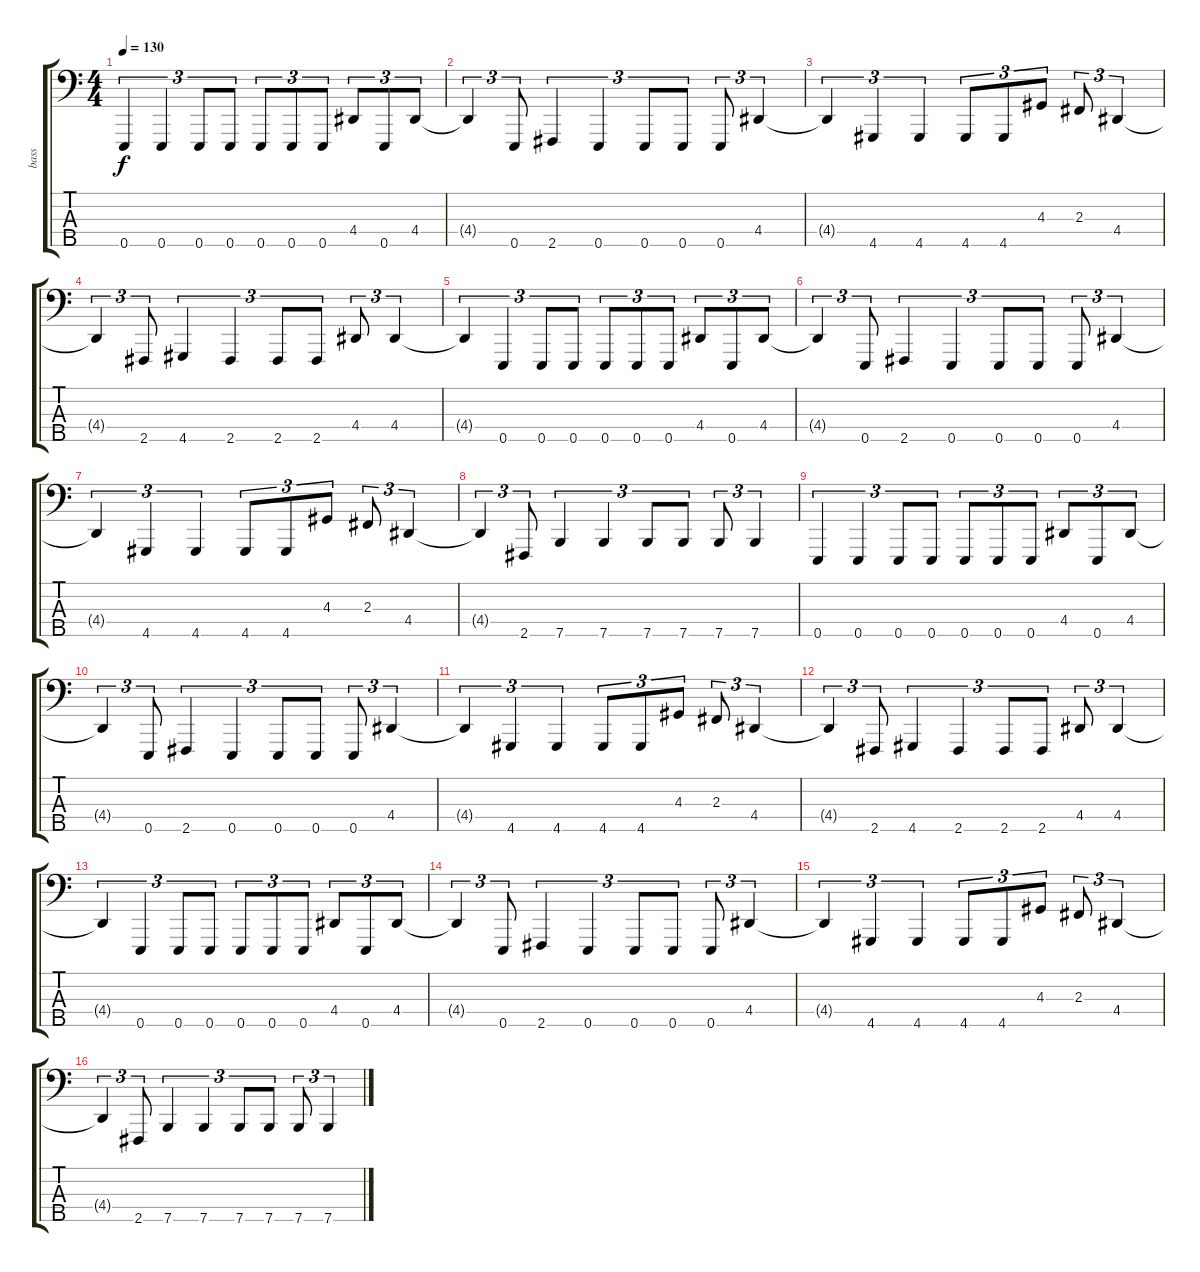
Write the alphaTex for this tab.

\track ("bass" "bass") {instrument electricbasspick}
\staff {score tabs}
\tuning (D2 A1 E1 B0 E0) {hide}
\ts (4 4)
\tempo 130
\clef f4
\ks c
0.5.4{tu (3 2) dy f} 0.5.4{tu (3 2)} 0.5.8{tu (3 2)} 0.5.8{tu (3 2)} 0.5.8{tu (3 2)} 0.5.8{tu (3 2)} 0.5.8{tu (3 2)} 4.4.8{tu (3 2)} 0.5.8{tu (3 2)} 4.4.8{tu (3 2)} |
4.4{t}.4{tu (3 2)} 0.5.8{tu (3 2)} 2.5.4{tu (3 2)} 0.5.4{tu (3 2)} 0.5.8{tu (3 2)} 0.5.8{tu (3 2)} 0.5.8{tu (3 2)} 4.4.4{tu (3 2)} |
4.4{t}.4{tu (3 2)} 4.5.4{tu (3 2)} 4.5.4{tu (3 2)} 4.5.8{tu (3 2)} 4.5.8{tu (3 2)} 4.3.8{tu (3 2)} 2.3.8{tu (3 2)} 4.4.4{tu (3 2)} |
4.4{t}.4{tu (3 2)} 2.5.8{tu (3 2)} 4.5.4{tu (3 2)} 2.5.4{tu (3 2)} 2.5.8{tu (3 2)} 2.5.8{tu (3 2)} 4.4.8{tu (3 2)} 4.4.4{tu (3 2)} |
4.4{t}.4{tu (3 2)} 0.5.4{tu (3 2)} 0.5.8{tu (3 2)} 0.5.8{tu (3 2)} 0.5.8{tu (3 2)} 0.5.8{tu (3 2)} 0.5.8{tu (3 2)} 4.4.8{tu (3 2)} 0.5.8{tu (3 2)} 4.4.8{tu (3 2)} |
4.4{t}.4{tu (3 2)} 0.5.8{tu (3 2)} 2.5.4{tu (3 2)} 0.5.4{tu (3 2)} 0.5.8{tu (3 2)} 0.5.8{tu (3 2)} 0.5.8{tu (3 2)} 4.4.4{tu (3 2)} |
4.4{t}.4{tu (3 2)} 4.5.4{tu (3 2)} 4.5.4{tu (3 2)} 4.5.8{tu (3 2)} 4.5.8{tu (3 2)} 4.3.8{tu (3 2)} 2.3.8{tu (3 2)} 4.4.4{tu (3 2)} |
4.4{t}.4{tu (3 2)} 2.5.8{tu (3 2)} 7.5.4{tu (3 2)} 7.5.4{tu (3 2)} 7.5.8{tu (3 2)} 7.5.8{tu (3 2)} 7.5.8{tu (3 2)} 7.5.4{tu (3 2)} |
0.5.4{tu (3 2)} 0.5.4{tu (3 2)} 0.5.8{tu (3 2)} 0.5.8{tu (3 2)} 0.5.8{tu (3 2)} 0.5.8{tu (3 2)} 0.5.8{tu (3 2)} 4.4.8{tu (3 2)} 0.5.8{tu (3 2)} 4.4.8{tu (3 2)} |
4.4{t}.4{tu (3 2)} 0.5.8{tu (3 2)} 2.5.4{tu (3 2)} 0.5.4{tu (3 2)} 0.5.8{tu (3 2)} 0.5.8{tu (3 2)} 0.5.8{tu (3 2)} 4.4.4{tu (3 2)} |
4.4{t}.4{tu (3 2)} 4.5.4{tu (3 2)} 4.5.4{tu (3 2)} 4.5.8{tu (3 2)} 4.5.8{tu (3 2)} 4.3.8{tu (3 2)} 2.3.8{tu (3 2)} 4.4.4{tu (3 2)} |
4.4{t}.4{tu (3 2)} 2.5.8{tu (3 2)} 4.5.4{tu (3 2)} 2.5.4{tu (3 2)} 2.5.8{tu (3 2)} 2.5.8{tu (3 2)} 4.4.8{tu (3 2)} 4.4.4{tu (3 2)} |
4.4{t}.4{tu (3 2)} 0.5.4{tu (3 2)} 0.5.8{tu (3 2)} 0.5.8{tu (3 2)} 0.5.8{tu (3 2)} 0.5.8{tu (3 2)} 0.5.8{tu (3 2)} 4.4.8{tu (3 2)} 0.5.8{tu (3 2)} 4.4.8{tu (3 2)} |
4.4{t}.4{tu (3 2)} 0.5.8{tu (3 2)} 2.5.4{tu (3 2)} 0.5.4{tu (3 2)} 0.5.8{tu (3 2)} 0.5.8{tu (3 2)} 0.5.8{tu (3 2)} 4.4.4{tu (3 2)} |
4.4{t}.4{tu (3 2)} 4.5.4{tu (3 2)} 4.5.4{tu (3 2)} 4.5.8{tu (3 2)} 4.5.8{tu (3 2)} 4.3.8{tu (3 2)} 2.3.8{tu (3 2)} 4.4.4{tu (3 2)} |
4.4{t}.4{tu (3 2)} 2.5.8{tu (3 2)} 7.5.4{tu (3 2)} 7.5.4{tu (3 2)} 7.5.8{tu (3 2)} 7.5.8{tu (3 2)} 7.5.8{tu (3 2)} 7.5.4{tu (3 2)}
